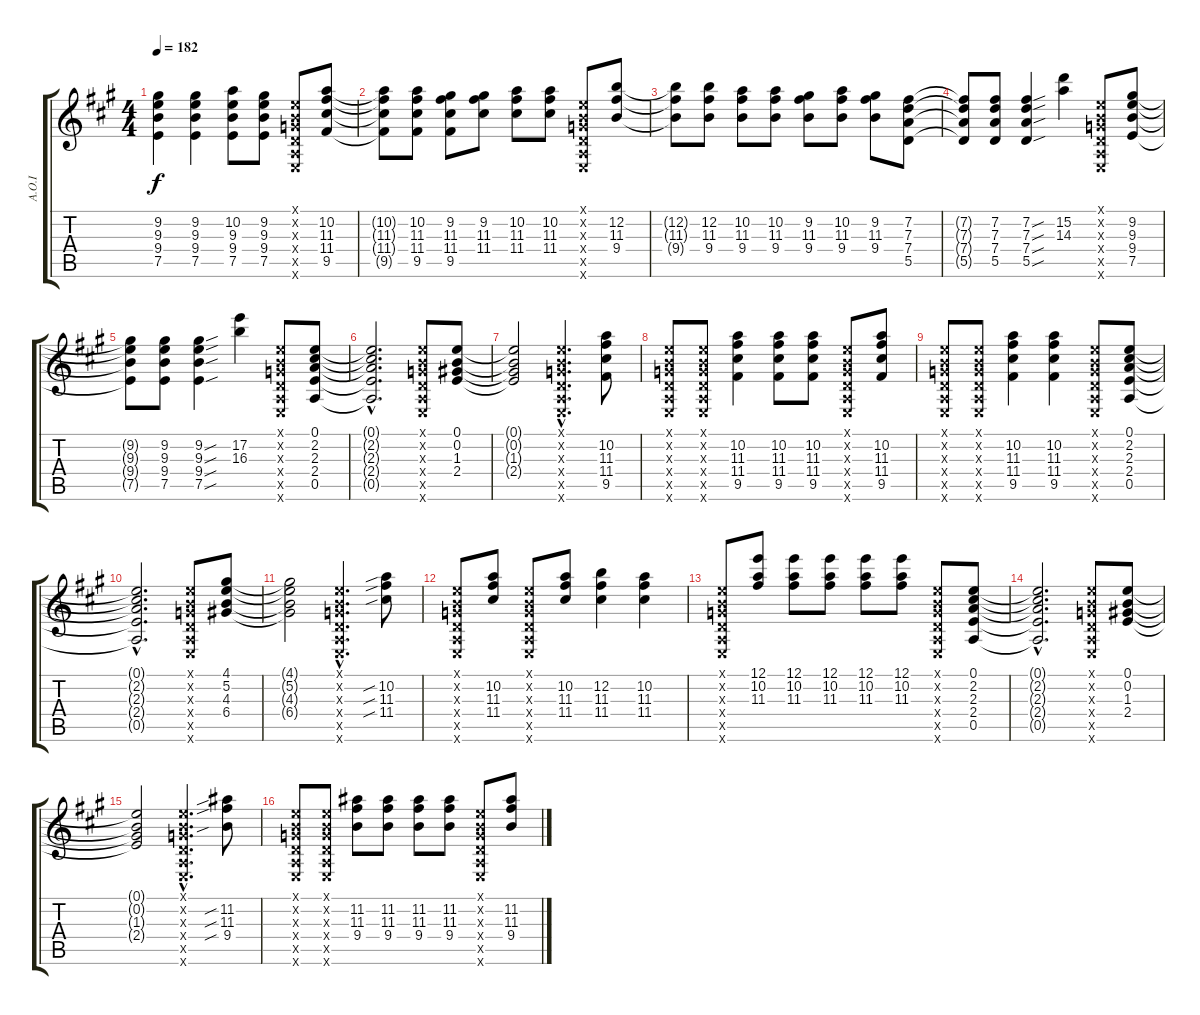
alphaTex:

\track ("A.O.I" "A.O.I") {instrument distortionguitar}
\staff {score tabs}
\tuning (E4 B3 G3 D3 A2 E2) {hide}
\ts (4 4)
\tempo 182
\clef g2
\ks a
(9.2{t} 9.3{t} 9.4{t} 7.5{t}).4{dy f} (9.2 9.3 9.4 7.5).4 (10.2 9.3 9.4 7.5).8 (9.2 9.3 9.4 7.5).8 (0.1{x} 0.2{x} 0.3{x} 0.4{x} 0.5{x} 0.6{x}).8 (10.2 11.3 11.4 9.5).8 |
(10.2{t} 11.3{t} 11.4{t} 9.5{t}).8 (10.2 11.3 11.4 9.5).8 (9.2 11.3 11.4 9.5).8 (9.2 11.3 11.4).8 (10.2 11.3 11.4).8 (10.2 11.3 11.4).8 (0.1{x} 0.2{x} 0.3{x} 0.4{x} 0.5{x} 0.6{x}).8 (12.2 11.3 9.4).8 |
(12.2{t} 11.3{t} 9.4{t}).8 (12.2 11.3 9.4).8 (10.2 11.3 9.4).8 (10.2 11.3 9.4).8 (9.2 11.3 9.4).8 (10.2 11.3 9.4).8 (9.2 11.3 9.4).8 (7.2 7.3 7.4 5.5).8 |
(7.2{t} 7.3{t} 7.4{t} 5.5{t}).8 (7.2 7.3 7.4 5.5).8 (7.2{sou} 7.3{sou} 7.4{sou} 5.5{sou}).4 (15.2 14.3).4 (0.1{x} 0.2{x} 0.3{x} 0.4{x} 0.5{x} 0.6{x}).8 (9.2 9.3 9.4 7.5).8 |
(9.2{t} 9.3{t} 9.4{t} 7.5{t}).8 (9.2 9.3 9.4 7.5).8 (9.2{sou} 9.3{sou} 9.4{sou} 7.5{sou}).4 (17.2 16.3).4 (0.1{x} 0.2{x} 0.3{x} 0.4{x} 0.5{x} 0.6{x}).8 (0.1 2.2 2.3 2.4 0.5).8 |
(0.1{hac t} 2.2{hac t} 2.3{hac t} 2.4{hac t} 0.5{hac t}).2{d} (0.1{x} 0.2{x} 0.3{x} 0.4{x} 0.5{x} 0.6{x}).8 (0.1 0.2 1.3 2.4).8 |
(0.1{t} 0.2{t} 1.3{t} 2.4{t}).2 (0.1{hac x} 0.2{hac x} 0.3{hac x} 0.4{hac x} 0.5{hac x} 0.6{hac x}).4{d} (10.2 11.3 11.4 9.5).8 |
(0.1{x} 0.2{x} 0.3{x} 0.4{x} 0.5{x} 0.6{x}).8 (0.1{x} 0.2{x} 0.3{x} 0.4{x} 0.5{x} 0.6{x}).8 (10.2 11.3 11.4 9.5).4 (10.2 11.3 11.4 9.5).8 (10.2 11.3 11.4 9.5).8 (0.1{x} 0.2{x} 0.3{x} 0.4{x} 0.5{x} 0.6{x}).8 (10.2 11.3 11.4 9.5).8 |
(0.1{x} 0.2{x} 0.3{x} 0.4{x} 0.5{x} 0.6{x}).8 (0.1{x} 0.2{x} 0.3{x} 0.4{x} 0.5{x} 0.6{x}).8 (10.2 11.3 11.4 9.5).4 (10.2 11.3 11.4 9.5).4 (0.1{x} 0.2{x} 0.3{x} 0.4{x} 0.5{x} 0.6{x}).8 (0.1 2.2 2.3 2.4 0.5).8 |
(0.1{hac t} 2.2{hac t} 2.3{hac t} 2.4{hac t} 0.5{hac t}).2{d} (0.1{x} 0.2{x} 0.3{x} 0.4{x} 0.5{x} 0.6{x}).8 (4.1 5.2 4.3 6.4).8 |
(4.1{t} 5.2{t} 4.3{t} 6.4{t}).2 (0.1{hac x} 0.2{hac x} 0.3{hac x} 0.4{hac x} 0.5{hac x} 0.6{hac x}).4{d} (10.2{sib} 11.3{sib} 11.4{sib}).8 |
(0.1{x} 0.2{x} 0.3{x} 0.4{x} 0.5{x} 0.6{x}).8 (10.2 11.3 11.4).8 (0.1{x} 0.2{x} 0.3{x} 0.4{x} 0.5{x} 0.6{x}).8 (10.2 11.3 11.4).8 (12.2 11.3 11.4).4 (10.2 11.3 11.4).4 |
(0.1{x} 0.2{x} 0.3{x} 0.4{x} 0.5{x} 0.6{x}).8 (12.1 10.2 11.3).8 (12.1 10.2 11.3).8 (12.1 10.2 11.3).8 (12.1 10.2 11.3).8 (12.1 10.2 11.3).8 (0.1{x} 0.2{x} 0.3{x} 0.4{x} 0.5{x} 0.6{x}).8 (0.1 2.2 2.3 2.4 0.5).8 |
(0.1{hac t} 2.2{hac t} 2.3{hac t} 2.4{hac t} 0.5{hac t}).2{d} (0.1{x} 0.2{x} 0.3{x} 0.4{x} 0.5{x} 0.6{x}).8 (0.1 0.2 1.3 2.4).8 |
(0.1{t} 0.2{t} 1.3{t} 2.4{t}).2 (0.1{hac x} 0.2{hac x} 0.3{hac x} 0.4{hac x} 0.5{hac x} 0.6{hac x}).4{d} (11.2{sib} 11.3{sib} 9.4{sib}).8 |
(0.1{x} 0.2{x} 0.3{x} 0.4{x} 0.5{x} 0.6{x}).8 (0.1{x} 0.2{x} 0.3{x} 0.4{x} 0.5{x} 0.6{x}).8 (11.2 11.3 9.4).8 (11.2 11.3 9.4).8 (11.2 11.3 9.4).8 (11.2 11.3 9.4).8 (0.1{x} 0.2{x} 0.3{x} 0.4{x} 0.5{x} 0.6{x}).8 (11.2 11.3 9.4).8
